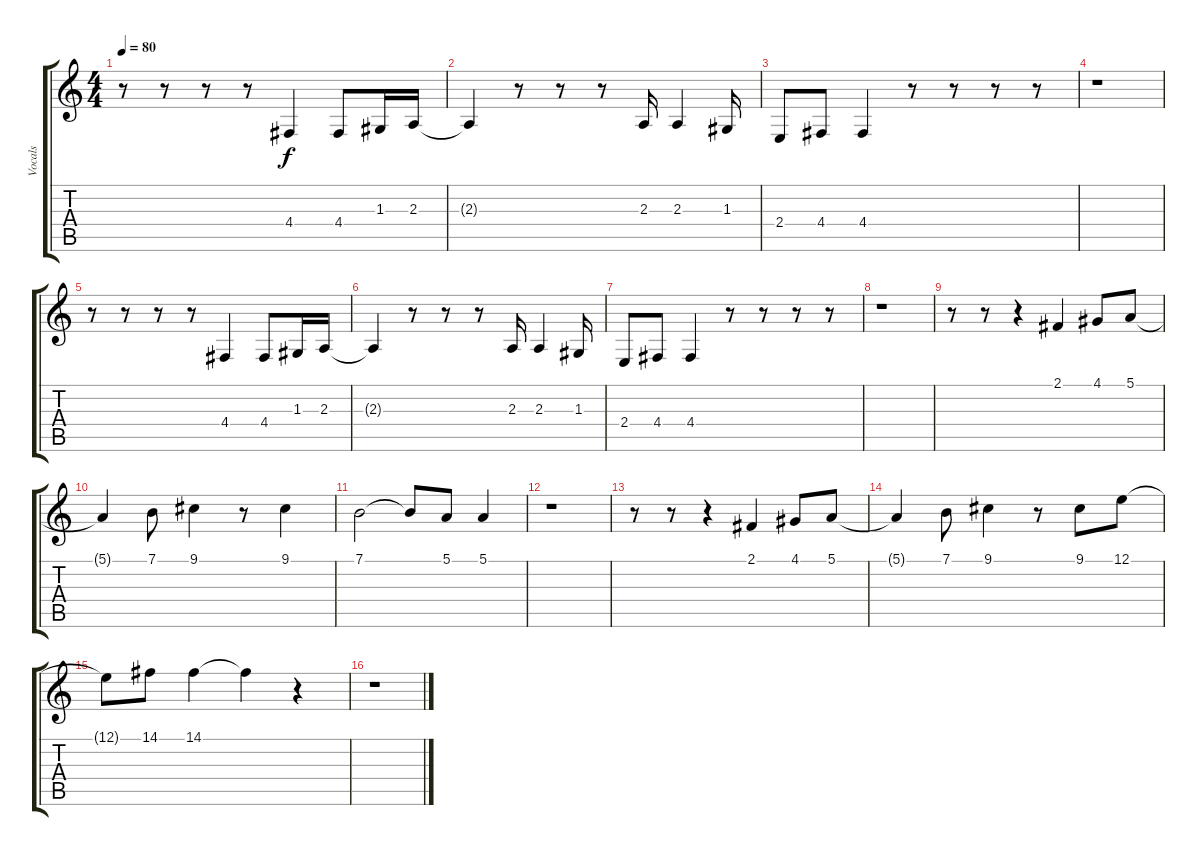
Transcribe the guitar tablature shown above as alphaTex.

\track ("Vocals" "Vocals") {instrument altosax}
\staff {score tabs}
\tuning (E4 B3 G3 D3 A2 E2) {hide}
\ts (4 4)
\tempo 80
\clef g2
\ks c
r.8{dy f} r.8 r.8 r.8 4.4.4 4.4.8 1.3.16 2.3.16 |
2.3{t}.4 r.8 r.8 r.8 2.3.16 2.3.4 1.3.16 |
2.4.8 4.4.8 4.4.4 r.8 r.8 r.8 r.8 |
r.1 |
r.8 r.8 r.8 r.8 4.4.4 4.4.8 1.3.16 2.3.16 |
2.3{t}.4 r.8 r.8 r.8 2.3.16 2.3.4 1.3.16 |
2.4.8 4.4.8 4.4.4 r.8 r.8 r.8 r.8 |
r.1 |
r.8 r.8 r.4 2.1.4 4.1.8 5.1.8 |
5.1{t}.4 7.1.8 9.1.4 r.8 9.1.4 |
7.1.2 7.1{t}.8 5.1.8 5.1.4 |
r.1 |
r.8 r.8 r.4 2.1.4 4.1.8 5.1.8 |
5.1{t}.4 7.1.8 9.1.4 r.8 9.1.8 12.1.8 |
12.1{t}.8 14.1.8 14.1.4 14.1{t}.4 r.4 |
r.1
